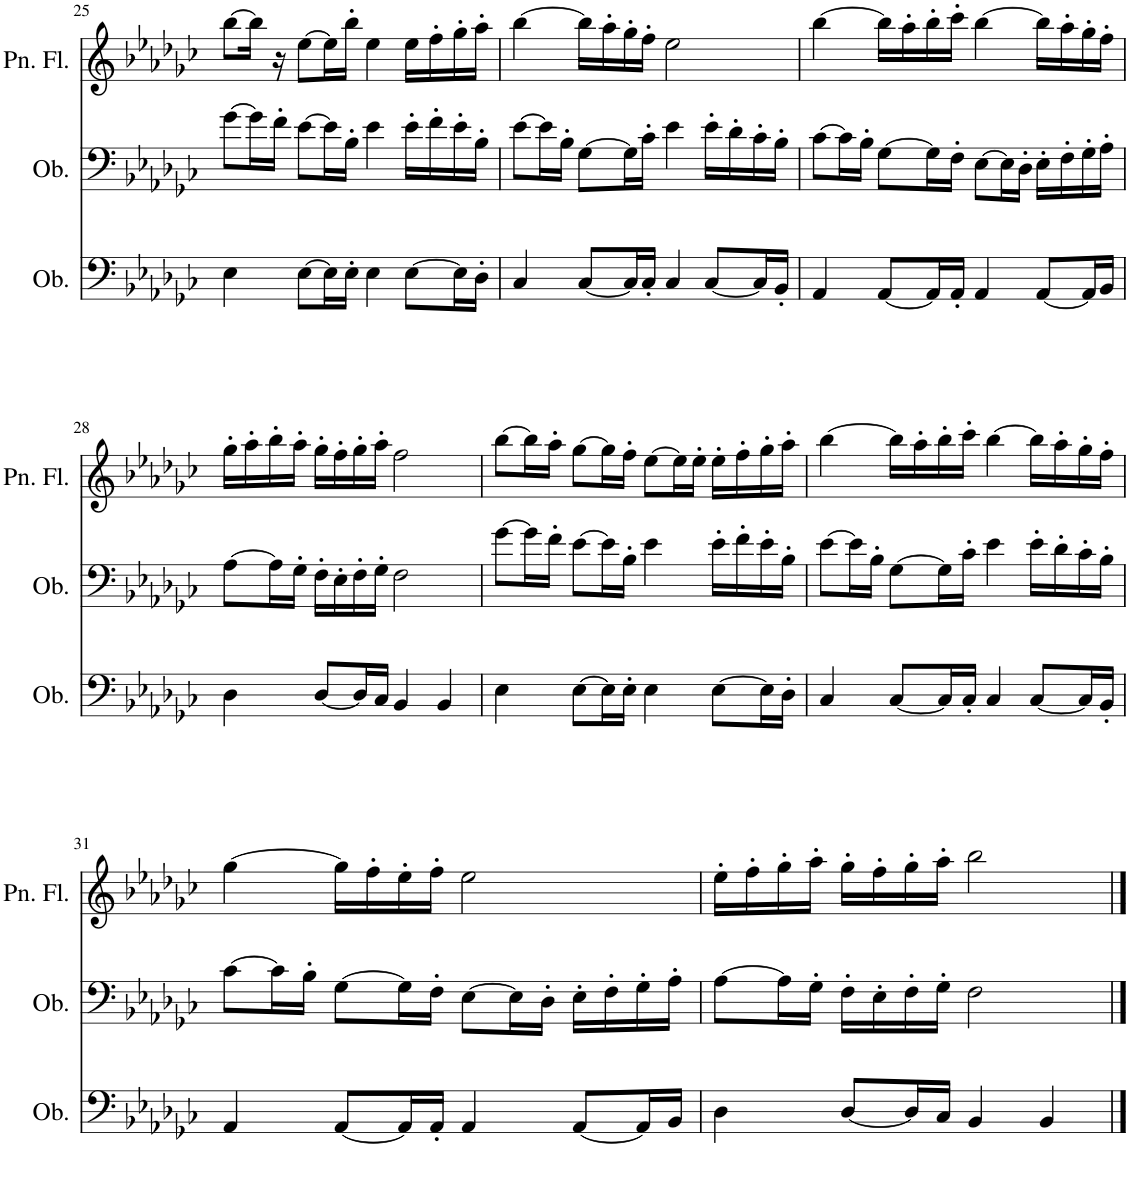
**kern	**kern	**kern
*part3	*part2	*part1
*staff3	*staff2	*staff1
*I"Oboe	*I"Oboe	*I"Pan Flute
*I'Ob.	*I'Ob.	*I'Pn. Fl.
!!LO:PB:g=z
*clefF4	*clefF4	*clefG2
*k[b-e-a-d-g-c-]	*k[b-e-a-d-g-c-]	*k[b-e-a-d-g-c-]
*M4/4	*M4/4	*M4/4
=25	=25	=25
4E-\	[8g-\L	[8bb-\L
.	16g-\L]	16bb-\Jk]
.	16f'\JJ	16r
[8E-\L	[8e-\L	[8ee-\L
16E-\L]	16e-\L]	16ee-\L]
16E-'\JJ	16B-'\JJ	16bb-'\JJ
4E-\	4e-\	4ee-\
[8E-\L	16e-'\LL	16ee-\LL
.	16f'\	16ff'\
16E-\L]	16e-'\	16gg-'\
16D-'\JJ	16B-'\JJ	16aa-'\JJ
=26	=26	=26
4C-/	[8e-\L	[4bb-\
.	16e-\L]	.
.	16B-'\JJ	.
[8C-/L	[8G-\L	16bb-\LL]
.	.	16aa-'\
16C-/L]	16G-\L]	16gg-'\
16C-'/JJ	16c-'\JJ	16ff'\JJ
4C-/	4e-\	2ee-\
[8C-/L	16e-'\LL	.
.	16d-'\	.
16C-/L]	16c-'\	.
16BB-'/JJ	16B-'\JJ	.
=27	=27	=27
4AA-/	[8c-\L	[4bb-\
.	16c-\L]	.
.	16B-'\JJ	.
[8AA-/L	[8G-\L	16bb-\LL]
.	.	16aa-'\
16AA-/L]	16G-\L]	16bb-'\
16AA-'/JJ	16F'\JJ	16ccc-'\JJ
4AA-/	[8E-\L	[4bb-\
.	16E-\L]	.
.	16D-'\JJ	.
[8AA-/L	16E-'\LL	16bb-\LL]
.	16F'\	16aa-'\
16AA-/L]	16G-'\	16gg-'\
16BB-/JJ	16A-'\JJ	16ff'\JJ
!!LO:LB:g=z
=28	=28	=28
4D-\	[8A-\L	16gg-'\LL
.	.	16aa-'\
.	16A-\L]	16bb-'\
.	16G-'\JJ	16aa-'\JJ
[8D-/L	16F'\LL	16gg-'\LL
.	16E-'\	16ff'\
16D-/L]	16F'\	16gg-'\
16C-/JJ	16G-'\JJ	16aa-'\JJ
4BB-/	2F\	2ff\
4BB-/	.	.
=29	=29	=29
4E-\	[8g-\L	[8bb-\L
.	16g-\L]	16bb-\L]
.	16f'\JJ	16aa-'\JJ
[8E-\L	[8e-\L	[8gg-\L
16E-\L]	16e-\L]	16gg-\L]
16E-'\JJ	16B-'\JJ	16ff'\JJ
4E-\	4e-\	[8ee-\L
.	.	16ee-\L]
.	.	16ee-'\JJ
[8E-\L	16e-'\LL	16ee-'\LL
.	16f'\	16ff'\
16E-\L]	16e-'\	16gg-'\
16D-'\JJ	16B-'\JJ	16aa-'\JJ
=30	=30	=30
4C-/	[8e-\L	[4bb-\
.	16e-\L]	.
.	16B-'\JJ	.
[8C-/L	[8G-\L	16bb-\LL]
.	.	16aa-'\
16C-/L]	16G-\L]	16bb-'\
16C-'/JJ	16c-'\JJ	16ccc-'\JJ
4C-/	4e-\	[4bb-\
[8C-/L	16e-'\LL	16bb-\LL]
.	16d-'\	16aa-'\
16C-/L]	16c-'\	16gg-'\
16BB-'/JJ	16B-'\JJ	16ff'\JJ
!!LO:LB:g=z
=31	=31	=31
4AA-/	[8c-\L	[4gg-\
.	16c-\L]	.
.	16B-'\JJ	.
[8AA-/L	[8G-\L	16gg-\LL]
.	.	16ff'\
16AA-/L]	16G-\L]	16ee-'\
16AA-'/JJ	16F'\JJ	16ff'\JJ
4AA-/	[8E-\L	2ee-\
.	16E-\L]	.
.	16D-'\JJ	.
[8AA-/L	16E-'\LL	.
.	16F'\	.
16AA-/L]	16G-'\	.
16BB-/JJ	16A-'\JJ	.
=32	=32	=32
4D-\	[8A-\L	16ee-'\LL
.	.	16ff'\
.	16A-\L]	16gg-'\
.	16G-'\JJ	16aa-'\JJ
[8D-/L	16F'\LL	16gg-'\LL
.	16E-'\	16ff'\
16D-/L]	16F'\	16gg-'\
16C-/JJ	16G-'\JJ	16aa-'\JJ
4BB-/	2F\	2bb-\
4BB-/	.	.
==	==	==
*-	*-	*-
